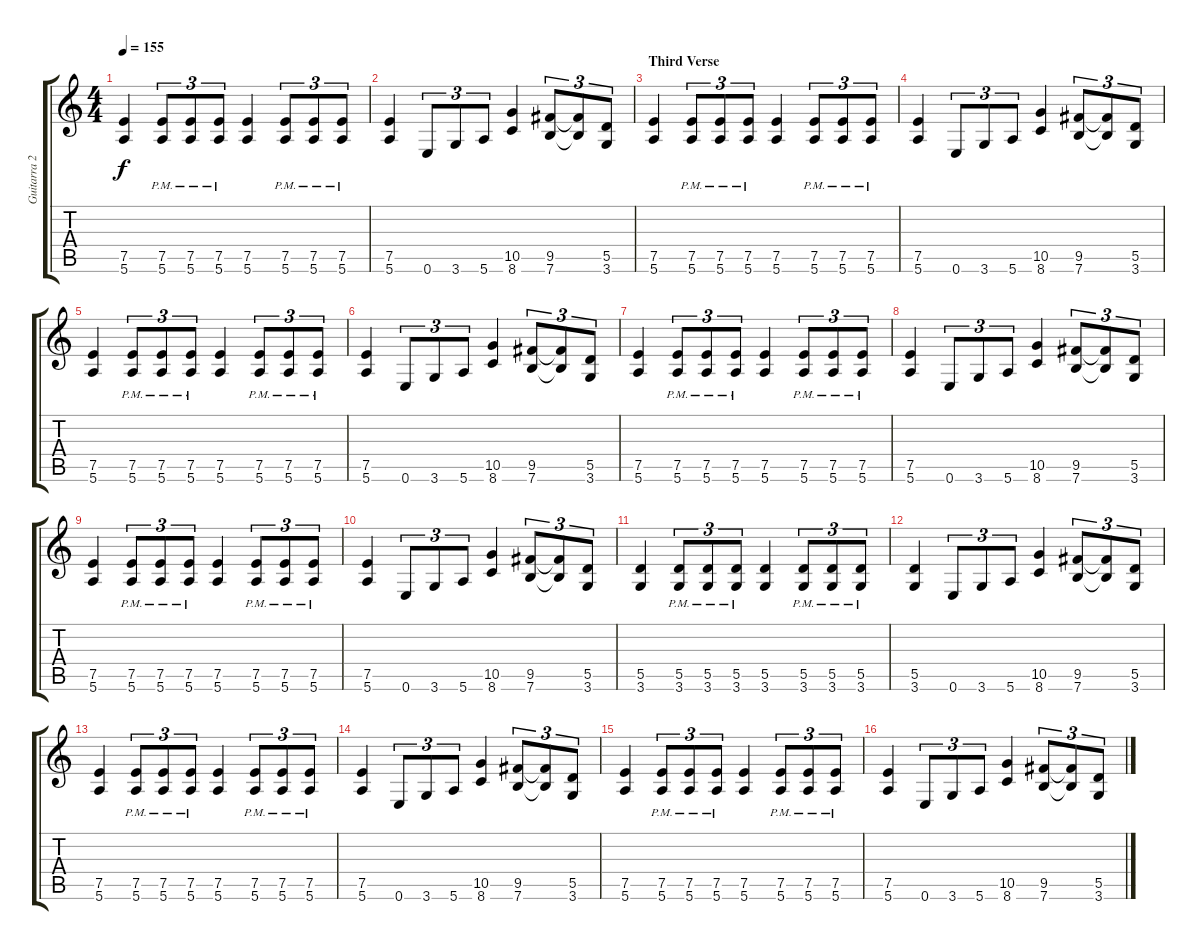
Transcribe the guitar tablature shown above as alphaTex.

\track ("Guitarra 2" "Guitarra 2") {instrument distortionguitar}
\staff {score tabs}
\tuning (E4 B3 G3 D3 A2 E2) {hide}
\ts (4 4)
\tempo 155
\clef g2
\ks c
(7.5 5.6).4{dy f} (7.5{pm} 5.6{pm}).8{tu (3 2)} (7.5{pm} 5.6{pm}).8{tu (3 2)} (7.5{pm} 5.6{pm}).8{tu (3 2)} (7.5 5.6).4 (7.5{pm} 5.6{pm}).8{tu (3 2)} (7.5{pm} 5.6{pm}).8{tu (3 2)} (7.5{pm} 5.6{pm}).8{tu (3 2)} |
(7.5 5.6).4 0.6.8{tu (3 2)} 3.6.8{tu (3 2)} 5.6.8{tu (3 2)} (10.5 8.6).4 (9.5 7.6).8{tu (3 2)} (9.5{t} 7.6{t}).8{tu (3 2)} (5.5 3.6).8{tu (3 2)} |
\section ("" "Third Verse")
(7.5 5.6).4 (7.5{pm} 5.6{pm}).8{tu (3 2)} (7.5{pm} 5.6{pm}).8{tu (3 2)} (7.5{pm} 5.6{pm}).8{tu (3 2)} (7.5 5.6).4 (7.5{pm} 5.6{pm}).8{tu (3 2)} (7.5{pm} 5.6{pm}).8{tu (3 2)} (7.5{pm} 5.6{pm}).8{tu (3 2)} |
(7.5 5.6).4 0.6.8{tu (3 2)} 3.6.8{tu (3 2)} 5.6.8{tu (3 2)} (10.5 8.6).4 (9.5 7.6).8{tu (3 2)} (9.5{t} 7.6{t}).8{tu (3 2)} (5.5 3.6).8{tu (3 2)} |
(7.5 5.6).4 (7.5{pm} 5.6{pm}).8{tu (3 2)} (7.5{pm} 5.6{pm}).8{tu (3 2)} (7.5{pm} 5.6{pm}).8{tu (3 2)} (7.5 5.6).4 (7.5{pm} 5.6{pm}).8{tu (3 2)} (7.5{pm} 5.6{pm}).8{tu (3 2)} (7.5{pm} 5.6{pm}).8{tu (3 2)} |
(7.5 5.6).4 0.6.8{tu (3 2)} 3.6.8{tu (3 2)} 5.6.8{tu (3 2)} (10.5 8.6).4 (9.5 7.6).8{tu (3 2)} (9.5{t} 7.6{t}).8{tu (3 2)} (5.5 3.6).8{tu (3 2)} |
(7.5 5.6).4 (7.5{pm} 5.6{pm}).8{tu (3 2)} (7.5{pm} 5.6{pm}).8{tu (3 2)} (7.5{pm} 5.6{pm}).8{tu (3 2)} (7.5 5.6).4 (7.5{pm} 5.6{pm}).8{tu (3 2)} (7.5{pm} 5.6{pm}).8{tu (3 2)} (7.5{pm} 5.6{pm}).8{tu (3 2)} |
(7.5 5.6).4 0.6.8{tu (3 2)} 3.6.8{tu (3 2)} 5.6.8{tu (3 2)} (10.5 8.6).4 (9.5 7.6).8{tu (3 2)} (9.5{t} 7.6{t}).8{tu (3 2)} (5.5 3.6).8{tu (3 2)} |
(7.5 5.6).4 (7.5{pm} 5.6{pm}).8{tu (3 2)} (7.5{pm} 5.6{pm}).8{tu (3 2)} (7.5{pm} 5.6{pm}).8{tu (3 2)} (7.5 5.6).4 (7.5{pm} 5.6{pm}).8{tu (3 2)} (7.5{pm} 5.6{pm}).8{tu (3 2)} (7.5{pm} 5.6{pm}).8{tu (3 2)} |
(7.5 5.6).4 0.6.8{tu (3 2)} 3.6.8{tu (3 2)} 5.6.8{tu (3 2)} (10.5 8.6).4 (9.5 7.6).8{tu (3 2)} (9.5{t} 7.6{t}).8{tu (3 2)} (5.5 3.6).8{tu (3 2)} |
(5.5 3.6).4 (5.5{pm} 3.6{pm}).8{tu (3 2)} (5.5{pm} 3.6{pm}).8{tu (3 2)} (5.5{pm} 3.6{pm}).8{tu (3 2)} (5.5 3.6).4 (5.5{pm} 3.6{pm}).8{tu (3 2)} (5.5{pm} 3.6{pm}).8{tu (3 2)} (5.5{pm} 3.6{pm}).8{tu (3 2)} |
(5.5 3.6).4 0.6.8{tu (3 2)} 3.6.8{tu (3 2)} 5.6.8{tu (3 2)} (10.5 8.6).4 (9.5 7.6).8{tu (3 2)} (9.5{t} 7.6{t}).8{tu (3 2)} (5.5 3.6).8{tu (3 2)} |
(7.5 5.6).4 (7.5{pm} 5.6{pm}).8{tu (3 2)} (7.5{pm} 5.6{pm}).8{tu (3 2)} (7.5{pm} 5.6{pm}).8{tu (3 2)} (7.5 5.6).4 (7.5{pm} 5.6{pm}).8{tu (3 2)} (7.5{pm} 5.6{pm}).8{tu (3 2)} (7.5{pm} 5.6{pm}).8{tu (3 2)} |
(7.5 5.6).4 0.6.8{tu (3 2)} 3.6.8{tu (3 2)} 5.6.8{tu (3 2)} (10.5 8.6).4 (9.5 7.6).8{tu (3 2)} (9.5{t} 7.6{t}).8{tu (3 2)} (5.5 3.6).8{tu (3 2)} |
(7.5 5.6).4 (7.5{pm} 5.6{pm}).8{tu (3 2)} (7.5{pm} 5.6{pm}).8{tu (3 2)} (7.5{pm} 5.6{pm}).8{tu (3 2)} (7.5 5.6).4 (7.5{pm} 5.6{pm}).8{tu (3 2)} (7.5{pm} 5.6{pm}).8{tu (3 2)} (7.5{pm} 5.6{pm}).8{tu (3 2)} |
(7.5 5.6).4 0.6.8{tu (3 2)} 3.6.8{tu (3 2)} 5.6.8{tu (3 2)} (10.5 8.6).4 (9.5 7.6).8{tu (3 2)} (9.5{t} 7.6{t}).8{tu (3 2)} (5.5 3.6).8{tu (3 2)}
